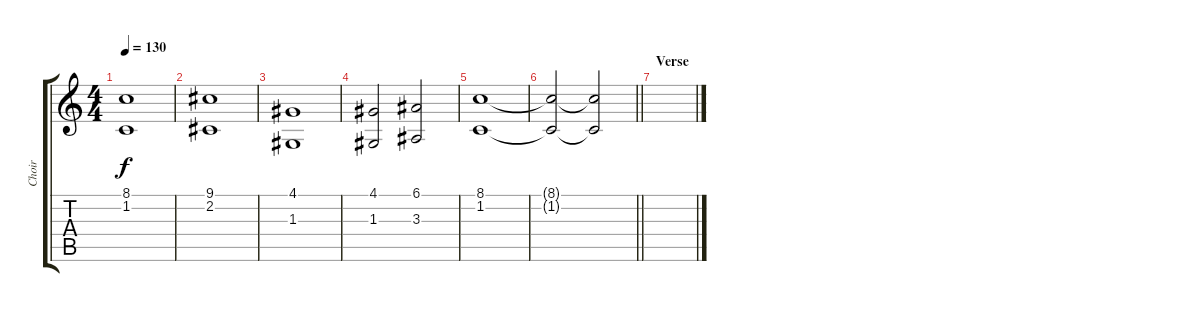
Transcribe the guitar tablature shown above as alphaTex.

\track ("Choir" "Choir") {instrument choiraahs}
\staff {score tabs}
\tuning (E4 B3 G3 D3 A2 E2) {hide}
\ts (4 4)
\tempo 130
\clef g2
\ks c
(8.1 1.2).1{dy f} |
(9.1 2.2).1 |
(4.1 1.3).1 |
(4.1 1.3).2 (6.1 3.3).2 |
(8.1 1.2).1 |
\barLineRight lightlight
(8.1{t} 1.2{t}).2 (8.1{t} 1.2{t}).2{volume 0} |
\section ("" "Verse")
